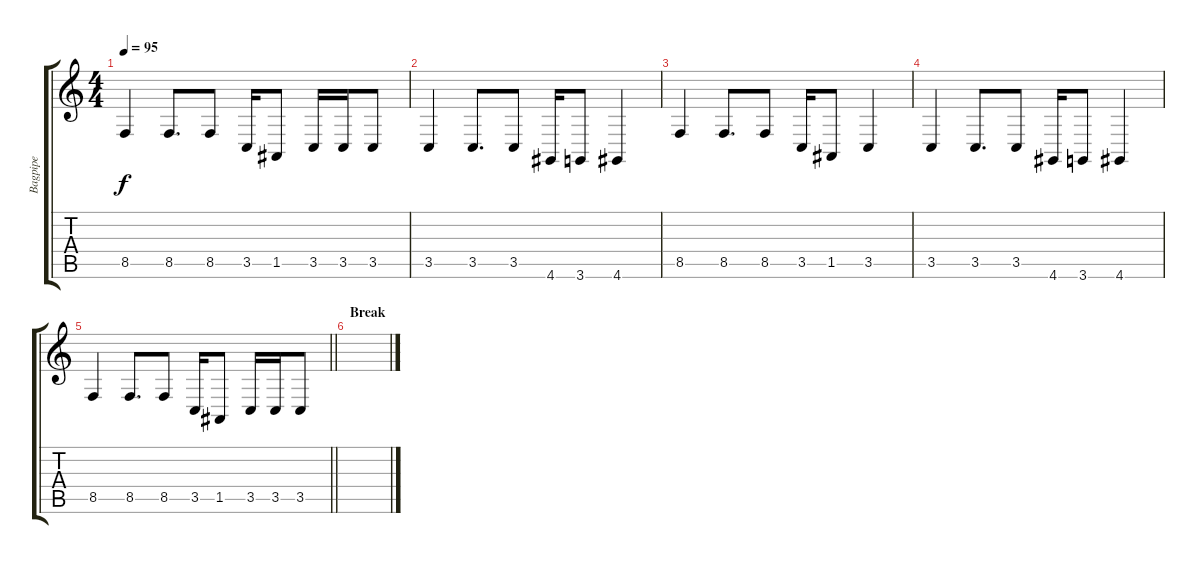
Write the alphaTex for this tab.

\track ("Bagpipe" "Bagpipe") {instrument bagpipe}
\staff {score tabs}
\tuning (E4 B3 G3 D3 A2 E2) {hide}
\ts (4 4)
\tempo 95
\clef g2
\ks c
8.5.4{dy f} 8.5.8{d} 8.5.8 3.5.16 1.5.8 3.5.16 3.5.16 3.5.8 |
3.5.4 3.5.8{d} 3.5.8 4.6.16 3.6.8 4.6.4 |
8.5.4 8.5.8{d} 8.5.8 3.5.16 1.5.8 3.5.4 |
3.5.4 3.5.8{d} 3.5.8 4.6.16 3.6.8 4.6.4 |
\barLineRight lightlight
8.5.4 8.5.8{d} 8.5.8 3.5.16 1.5.8 3.5.16 3.5.16 3.5.8 |
\section ("" "Break")
